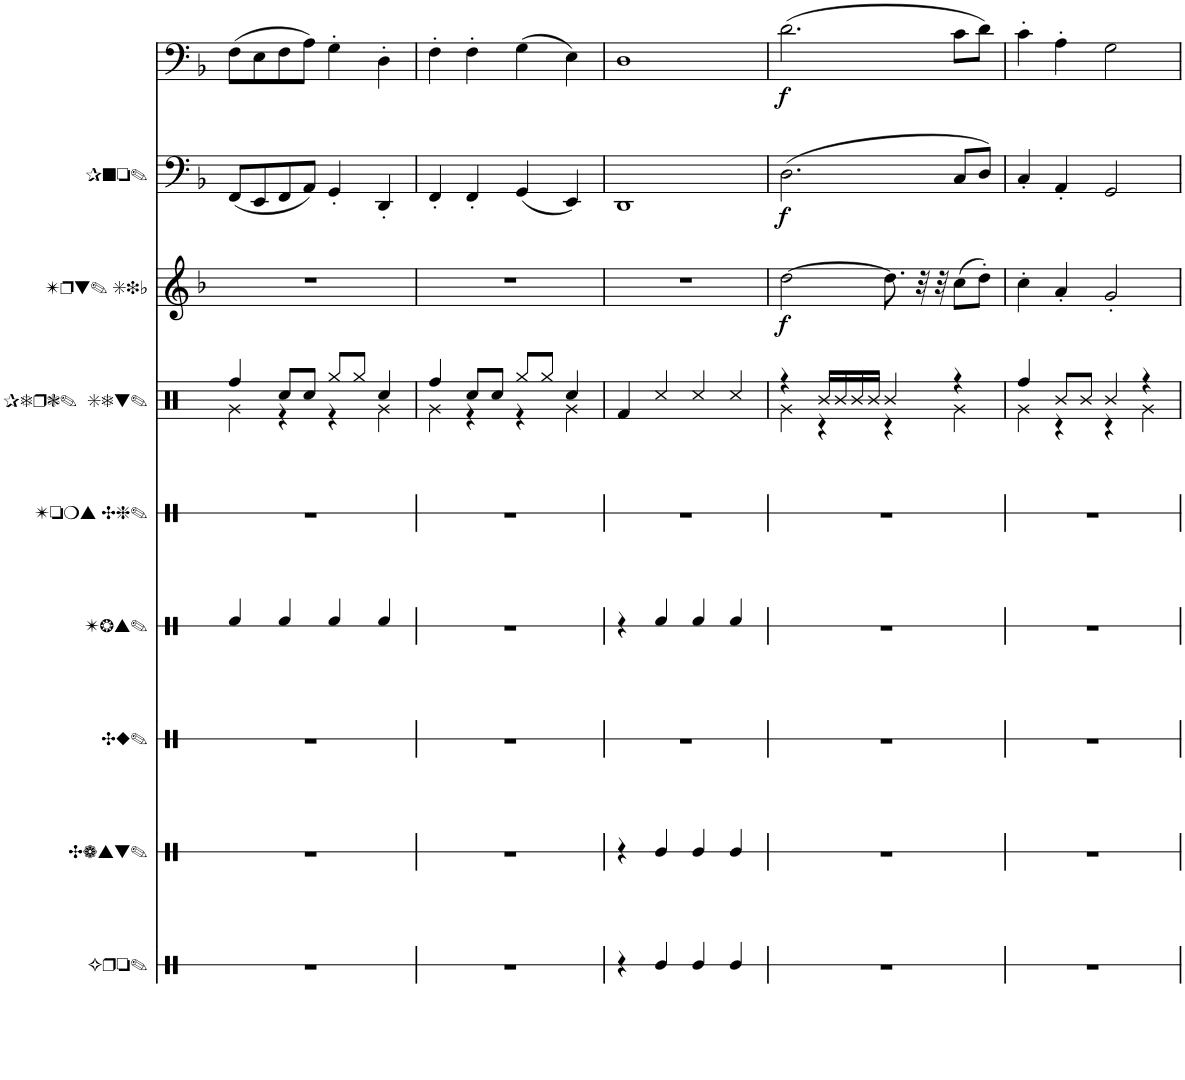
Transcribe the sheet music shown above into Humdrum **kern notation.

**kern	**kern	**kern	**kern	**kern	**kern	**kern	**dynam	**kern	**dynam	**kern	**dynam
*part9	*part8	*part7	*part6	*part5	*part4	*part3	*part3	*part2	*part2	*part1	*part1
*staff9	*staff8	*staff7	*staff6	*staff5	*staff4	*staff3	*staff3	*staff2	*staff2	*staff1	*staff1
*I"Güiro	*I"Castañuelas	*I"Cuica	*I"Tablas	*I"Tom-tom chinos	*I"Set de percusión	*I"Trompeta en Sib	*	*I"Piano	*	*I"Piano, [Staff 1]	*
*I'Gro.	*I'Cast.	*I'Cu.	*I'Tbs.	*	*	*I'Tpt. Sib	*	*I'Pno.	*	*I'Pno	*
!!LO:PB:g=z
*clefX	*clefX	*clefX	*clefX	*clefX	*clefX	*clefG2	*	*clefF4	*	*clefF4	*
*	*	*	*	*	*	*Trd1c2	*	*	*	*	*
*k[]	*k[]	*k[]	*k[]	*k[]	*k[]	*k[b-]	*	*k[b-]	*	*k[b-]	*
*M2/2	*M2/2	*M2/2	*M2/2	*M2/2	*M2/2	*M2/2	*	*M2/2	*	*M2/2	*
=6	=6	=6	=6	=6	=6	=6	=6	=6	=6	=6	=6
*	*	*	*	*	*^	*	*	*	*	*	*
1r	1r	1r	4Rf/	1r	4Rff/	4Rg\	1r	.	(8FF/L	.	(8F\L	.
.	.	.	.	.	.	.	.	.	8EE/	.	8E\	.
.	.	.	4Rf/	.	8Rcc/L	4r	.	.	8FF/	.	8F\	.
.	.	.	.	.	8Rcc/J	.	.	.	8AA/J)	.	8A\J)	.
.	.	.	4Rf/	.	8Rgg/L	4r	.	.	4GG'/	.	4G'\	.
.	.	.	.	.	8Rgg/J	.	.	.	.	.	.	.
.	.	.	4Rf/	.	4Rcc/	4Rg\	.	.	4DD'/	.	4D'\	.
=7	=7	=7	=7	=7	=7	=7	=7	=7	=7	=7	=7	=7
1r	1r	1r	1r	1r	4Rff/	4Rg\	1r	.	4FF'/	.	4F'\	.
.	.	.	.	.	8Rcc/L	4r	.	.	4FF'/	.	4F'\	.
.	.	.	.	.	8Rcc/J	.	.	.	.	.	.	.
.	.	.	.	.	8Rgg/L	4r	.	.	(4GG/	.	(4G\	.
.	.	.	.	.	8Rgg/J	.	.	.	.	.	.	.
.	.	.	.	.	4Rcc/	4Rg\	.	.	4EE/)	.	4E\)	.
*	*	*	*	*	*v	*v	*	*	*	*	*	*
=8	=8	=8	=8	=8	=8	=8	=8	=8	=8	=8	=8
4r	4r	1r	4r	1r	4Rf/	1r	.	1DD	.	1D	.
4Re/	4Re/	.	4Rf/	.	4Rcc/	.	.	.	.	.	.
4Re/	4Re/	.	4Rf/	.	4Rcc/	.	.	.	.	.	.
4Re/	4Re/	.	4Rf/	.	4Rcc/	.	.	.	.	.	.
=9	=9	=9	=9	=9	=9	=9	=9	=9	=9	=9	=9
*	*	*	*	*	*^	*	*	*	*	*	*
!	!	!	!	!	!	!	!	!LO:DY:b	!	!LO:DY:b	!	!LO:DY:b
1r	1r	1r	1r	1r	4r	4Rg\	[2dd\	f	(2.D\	f	(2.d\	f
.	.	.	.	.	16R/LL	4r	.	.	.	.	.	.
.	.	.	.	.	16R/	.	.	.	.	.	.	.
.	.	.	.	.	16R/	.	.	.	.	.	.	.
.	.	.	.	.	16R/JJ	.	.	.	.	.	.	.
.	.	.	.	.	4R/	4r	8.dd\]	.	.	.	.	.
.	.	.	.	.	.	.	32r	.	.	.	.	.
.	.	.	.	.	.	.	32r	.	.	.	.	.
.	.	.	.	.	4r	4Rg\	(8cc\L	.	8C/L	.	8c\L	.
.	.	.	.	.	.	.	8dd'\J)	.	8D/J)	.	8d\J)	.
=10	=10	=10	=10	=10	=10	=10	=10	=10	=10	=10	=10	=10
1r	1r	1r	1r	1r	4Rff/	4Rg\	4cc'\	.	4C'/	.	4c'\	.
.	.	.	.	.	8R/L	4r	4a'/	.	4AA'/	.	4A'\	.
.	.	.	.	.	8R/J	.	.	.	.	.	.	.
.	.	.	.	.	4R/	4r	2g'/	.	2GG/	.	2G\	.
.	.	.	.	.	4r	4Rg\	.	.	.	.	.	.
*	*	*	*	*	*v	*v	*	*	*	*	*	*
=	=	=	=	=	=	=	=	=	=	=	=
*-	*-	*-	*-	*-	*-	*-	*-	*-	*-	*-	*-
